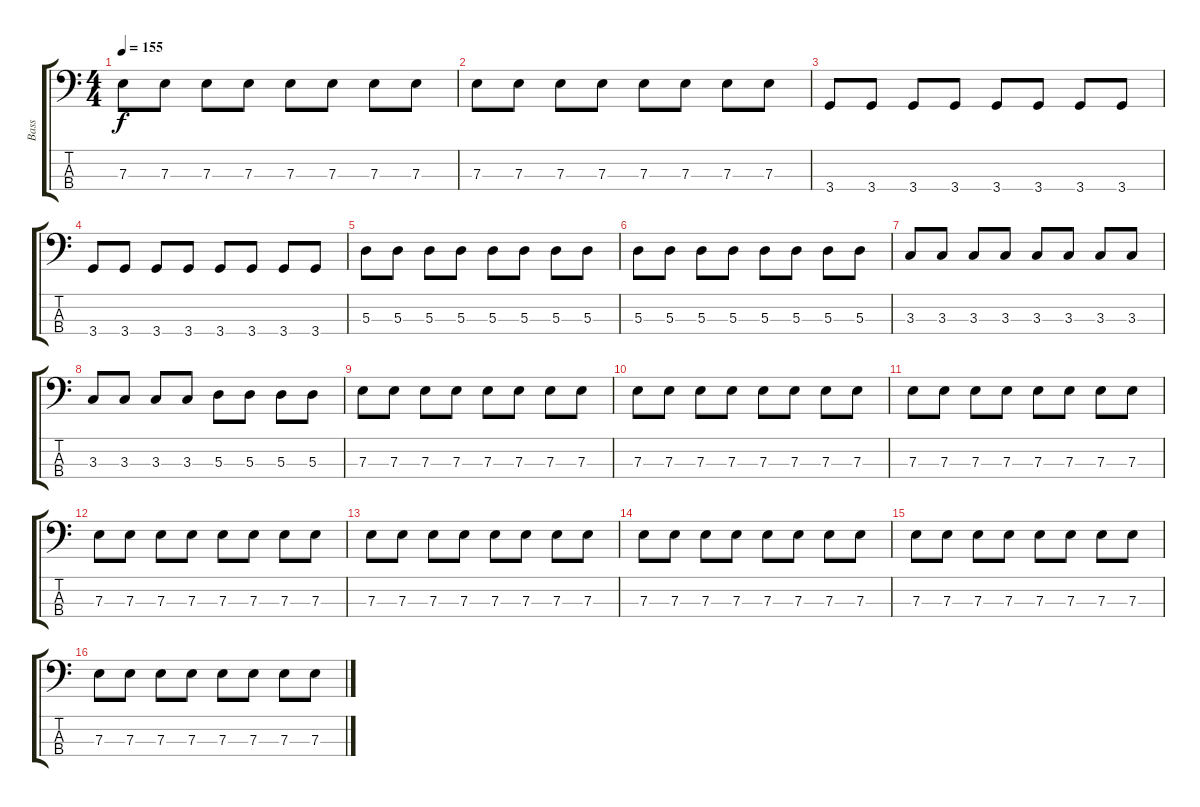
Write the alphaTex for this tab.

\track ("Bass" "Bass") {instrument electricbasspick}
\staff {score tabs}
\tuning (G2 D2 A1 E1) {hide}
\ts (4 4)
\tempo 155
\clef f4
\ks c
7.3.8{dy f} 7.3.8 7.3.8 7.3.8 7.3.8 7.3.8 7.3.8 7.3.8 |
7.3.8 7.3.8 7.3.8 7.3.8 7.3.8 7.3.8 7.3.8 7.3.8 |
3.4.8 3.4.8 3.4.8 3.4.8 3.4.8 3.4.8 3.4.8 3.4.8 |
3.4.8 3.4.8 3.4.8 3.4.8 3.4.8 3.4.8 3.4.8 3.4.8 |
5.3.8 5.3.8 5.3.8 5.3.8 5.3.8 5.3.8 5.3.8 5.3.8 |
5.3.8 5.3.8 5.3.8 5.3.8 5.3.8 5.3.8 5.3.8 5.3.8 |
3.3.8 3.3.8 3.3.8 3.3.8 3.3.8 3.3.8 3.3.8 3.3.8 |
3.3.8 3.3.8 3.3.8 3.3.8 5.3.8 5.3.8 5.3.8 5.3.8 |
7.3.8 7.3.8 7.3.8 7.3.8 7.3.8 7.3.8 7.3.8 7.3.8 |
7.3.8 7.3.8 7.3.8 7.3.8 7.3.8 7.3.8 7.3.8 7.3.8 |
7.3.8 7.3.8 7.3.8 7.3.8 7.3.8 7.3.8 7.3.8 7.3.8 |
7.3.8 7.3.8 7.3.8 7.3.8 7.3.8 7.3.8 7.3.8 7.3.8 |
7.3.8 7.3.8 7.3.8 7.3.8 7.3.8 7.3.8 7.3.8 7.3.8 |
7.3.8 7.3.8 7.3.8 7.3.8 7.3.8 7.3.8 7.3.8 7.3.8 |
7.3.8 7.3.8 7.3.8 7.3.8 7.3.8 7.3.8 7.3.8 7.3.8 |
7.3.8 7.3.8 7.3.8 7.3.8 7.3.8 7.3.8 7.3.8 7.3.8
